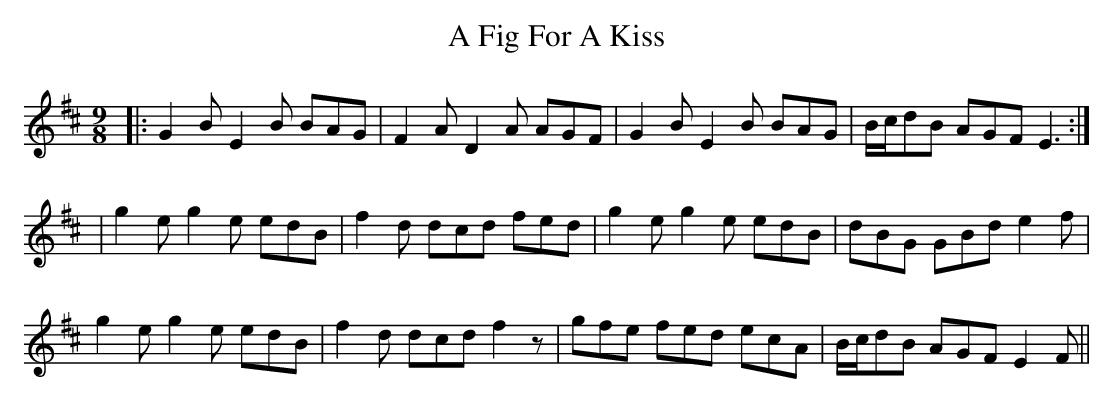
X:1
T:A Fig For A Kiss
M:9/8
L:1/8
K:Edor
|: G2B E2B BAG | F2A D2A AGF | G2B E2B BAG | B/c/dB AGF E3 :|
| g2e g2e edB | f2d dcd fed | g2e g2e edB | dBG GBd e2f |
g2e g2e edB | f2d dcd f2z | gfe fed ecA | B/c/dB AGF E2F ||
